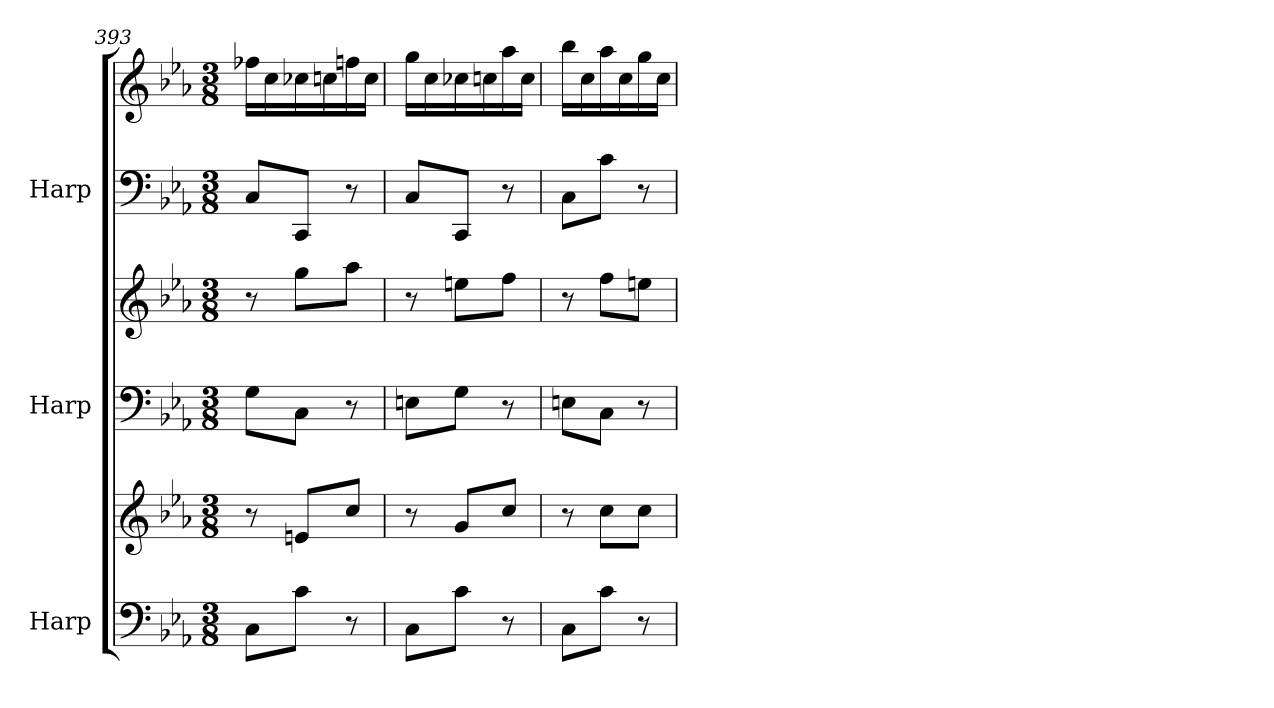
**kern	**kern	**kern	**kern	**kern	**kern
*part3	*part3	*part2	*part2	*part1	*part1
*staff6	*staff5	*staff4	*staff3	*staff2	*staff1
*I"Harp	*	*I"Harp	*	*I"Harp	*
*I'Hp	*	*I'Hp	*	*I'Hp	*
*clefF4	*clefG2	*clefF4	*clefG2	*clefF4	*clefG2
*k[b-e-a-]	*k[b-e-a-]	*k[b-e-a-]	*k[b-e-a-]	*k[b-e-a-]	*k[b-e-a-]
*M3/8	*M3/8	*M3/8	*M3/8	*M3/8	*M3/8
=393	=393	=393	=393	=393	=393
8C\L	8r	8G\L	8r	8C/L	16ff-X\LL
.	.	.	.	.	16cc\
8c\J	8en/L	8C\J	8gg\L	8CC/J	16cc-X\
.	.	.	.	.	16ccn\
8r	8cc/J	8r	8aa-\J	8r	16ffn\
.	.	.	.	.	16cc\JJ
=394	=394	=394	=394	=394	=394
8C\L	8r	8En\L	8r	8C/L	16gg\LL
.	.	.	.	.	16cc\
8c\J	8g/L	8G\J	8een\L	8CC/J	16cc-X\
.	.	.	.	.	16ccn\
8r	8cc/J	8r	8ff\J	8r	16aa-\
.	.	.	.	.	16cc\JJ
=395	=395	=395	=395	=395	=395
8C\L	8r	8En\L	8r	8C\L	16bb-\LL
.	.	.	.	.	16cc\
8c\J	8cc\L	8C\J	8ff\L	8c\J	16aa-\
.	.	.	.	.	16cc\
8r	8cc\J	8r	8een\J	8r	16gg\
.	.	.	.	.	16cc\JJ
=	=	=	=	=	=
*-	*-	*-	*-	*-	*-
